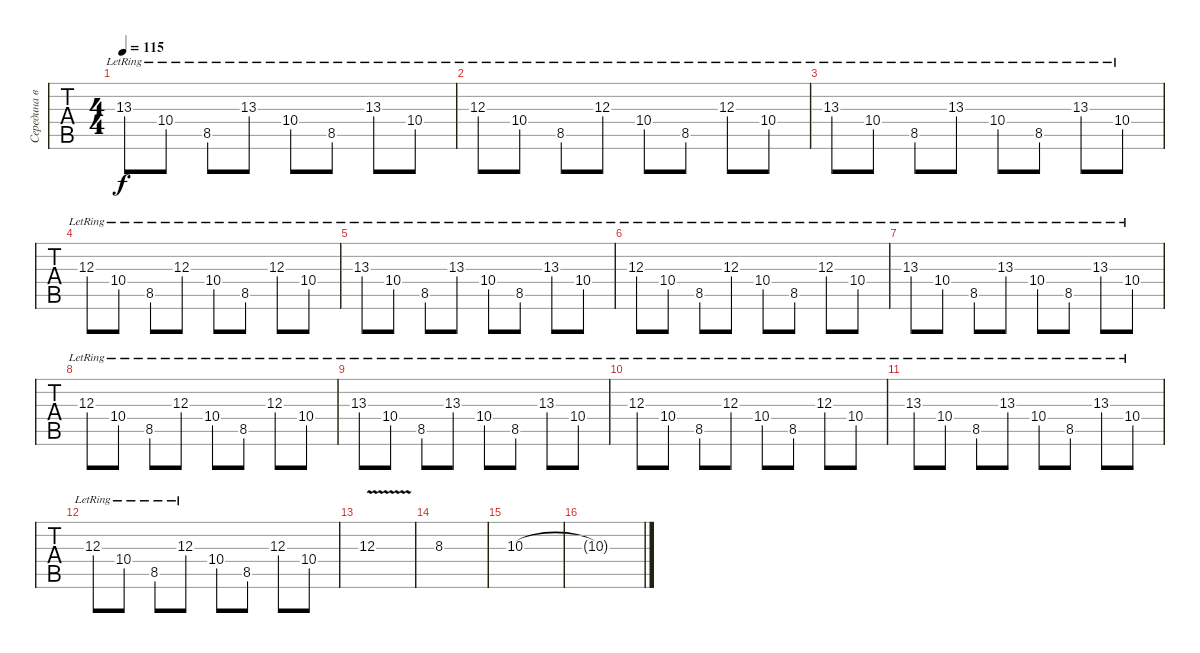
\track ("Середина выебоны" "Середина в") {instrument overdrivenguitar}
\staff {tabs}
\tuning (Eb4 Bb3 Gb3 Db3 Ab2 Db2) {hide}
\ts (4 4)
\tempo 115
\clef g2
\ks c
13.3{lr}.8{dy f} 10.4{lr}.8 8.5{lr}.8 13.3{lr}.8 10.4{lr}.8 8.5{lr}.8 13.3{lr}.8 10.4{lr}.8 |
12.3{lr}.8 10.4{lr}.8 8.5{lr}.8 12.3{lr}.8 10.4{lr}.8 8.5{lr}.8 12.3{lr}.8 10.4{lr}.8 |
13.3{lr}.8 10.4{lr}.8 8.5{lr}.8 13.3{lr}.8 10.4{lr}.8 8.5{lr}.8 13.3{lr}.8 10.4{lr}.8 |
12.3{lr}.8 10.4{lr}.8 8.5{lr}.8 12.3{lr}.8 10.4{lr}.8 8.5{lr}.8 12.3{lr}.8 10.4{lr}.8 |
13.3{lr}.8 10.4{lr}.8 8.5{lr}.8 13.3{lr}.8 10.4{lr}.8 8.5{lr}.8 13.3{lr}.8 10.4{lr}.8 |
12.3{lr}.8 10.4{lr}.8 8.5{lr}.8 12.3{lr}.8 10.4{lr}.8 8.5{lr}.8 12.3{lr}.8 10.4{lr}.8 |
13.3{lr}.8 10.4{lr}.8 8.5{lr}.8 13.3{lr}.8 10.4{lr}.8 8.5{lr}.8 13.3{lr}.8 10.4{lr}.8 |
12.3{lr}.8 10.4{lr}.8 8.5{lr}.8 12.3{lr}.8 10.4{lr}.8 8.5{lr}.8 12.3{lr}.8 10.4{lr}.8 |
13.3{lr}.8 10.4{lr}.8 8.5{lr}.8 13.3{lr}.8 10.4{lr}.8 8.5{lr}.8 13.3{lr}.8 10.4{lr}.8 |
12.3{lr}.8 10.4{lr}.8 8.5{lr}.8 12.3{lr}.8 10.4{lr}.8 8.5{lr}.8 12.3{lr}.8 10.4{lr}.8 |
13.3{lr}.8 10.4{lr}.8 8.5{lr}.8 13.3{lr}.8 10.4{lr}.8 8.5{lr}.8 13.3{lr}.8 10.4{lr}.8 |
12.3{lr}.8 10.4{lr}.8 8.5{lr}.8 12.3{lr}.8 10.4.8 8.5.8 12.3.8 10.4.8 |
12.3{v}.1 |
8.3.1 |
10.3.1 |
10.3{t}.1
